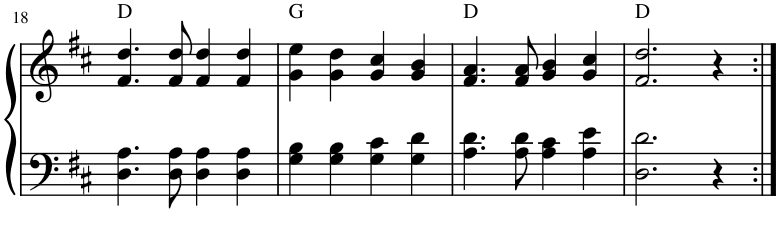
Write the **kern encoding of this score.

**kern	**kern	**harte
*part1	*part1	*part1
*staff2	*staff1	*
*I"Piano	*	*
*I'Pno.	*	*
!!LO:PB:g=z
*clefF4	*clefG2	*
*k[f#c#]	*k[f#c#]	*
*M4/4	*M4/4	*
=18	=18	=18
4.D\ 4.A\	4.f#/ 4.dd/	D:maj
8D\ 8A\	8f#/ 8dd/	.
4D\ 4A\	4f#/ 4dd/	.
4D\ 4A\	4f#/ 4dd/	.
=19	=19	=19
4G\ 4B\	4g\ 4ee\	G:maj
4G\ 4B\	4g\ 4dd\	.
4G\ 4c#\	4g/ 4cc#/	.
4G\ 4d\	4g/ 4b/	.
=20	=20	=20
4.A\ 4.d\	4.f#/ 4.a/	D:maj
8A\ 8d\	8f#/ 8a/	.
4A\ 4c#\	4g/ 4b/	.
4A\ 4e\	4g/ 4cc#/	.
=21	=21	=21
2.D\ 2.d\	2.f#/ 2.dd/	D:maj
4r	4r	.
=:|!	=:|!	=:|!
*-	*-	*-
